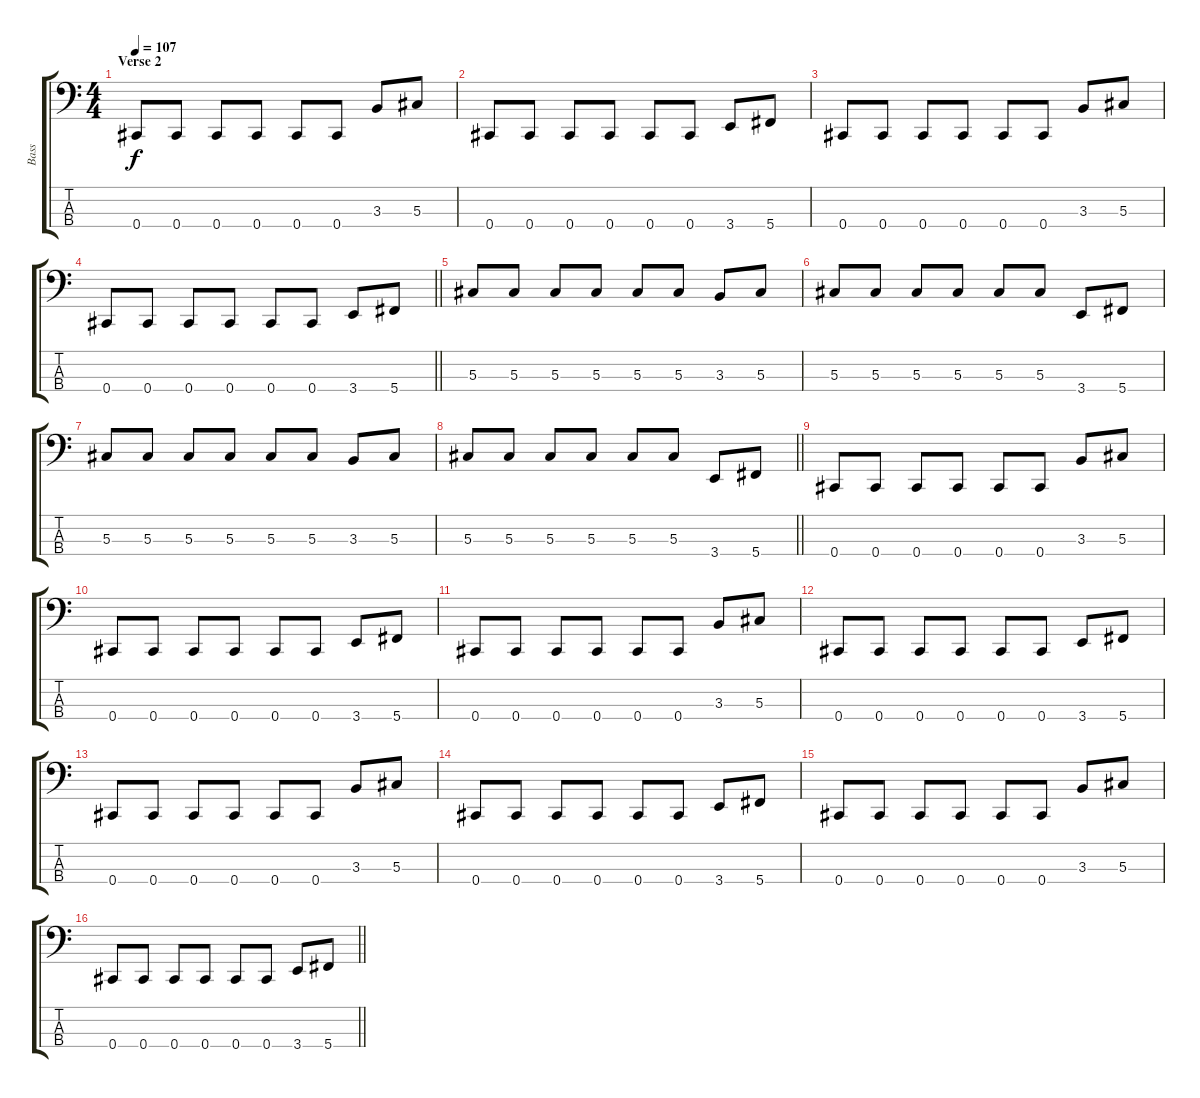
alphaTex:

\track ("Bass" "Bass") {instrument electricbasspick}
\staff {score tabs}
\tuning (Gb2 Db2 Ab1 Db1) {hide}
\ts (4 4)
\section ("" "Verse 2")
\tempo 107
\clef f4
\ks c
0.4.8{dy f} 0.4.8 0.4.8 0.4.8 0.4.8 0.4.8 3.3.8 5.3.8 |
0.4.8 0.4.8 0.4.8 0.4.8 0.4.8 0.4.8 3.4.8 5.4.8 |
0.4.8 0.4.8 0.4.8 0.4.8 0.4.8 0.4.8 3.3.8 5.3.8 |
\barLineRight lightlight
0.4.8 0.4.8 0.4.8 0.4.8 0.4.8 0.4.8 3.4.8 5.4.8 |
5.3.8 5.3.8 5.3.8 5.3.8 5.3.8 5.3.8 3.3.8 5.3.8 |
5.3.8 5.3.8 5.3.8 5.3.8 5.3.8 5.3.8 3.4.8 5.4.8 |
5.3.8 5.3.8 5.3.8 5.3.8 5.3.8 5.3.8 3.3.8 5.3.8 |
\barLineRight lightlight
5.3.8 5.3.8 5.3.8 5.3.8 5.3.8 5.3.8 3.4.8 5.4.8 |
0.4.8 0.4.8 0.4.8 0.4.8 0.4.8 0.4.8 3.3.8 5.3.8 |
0.4.8 0.4.8 0.4.8 0.4.8 0.4.8 0.4.8 3.4.8 5.4.8 |
0.4.8 0.4.8 0.4.8 0.4.8 0.4.8 0.4.8 3.3.8 5.3.8 |
0.4.8 0.4.8 0.4.8 0.4.8 0.4.8 0.4.8 3.4.8 5.4.8 |
0.4.8 0.4.8 0.4.8 0.4.8 0.4.8 0.4.8 3.3.8 5.3.8 |
0.4.8 0.4.8 0.4.8 0.4.8 0.4.8 0.4.8 3.4.8 5.4.8 |
0.4.8 0.4.8 0.4.8 0.4.8 0.4.8 0.4.8 3.3.8 5.3.8 |
\barLineRight lightlight
0.4.8 0.4.8 0.4.8 0.4.8 0.4.8 0.4.8 3.4.8 5.4.8
